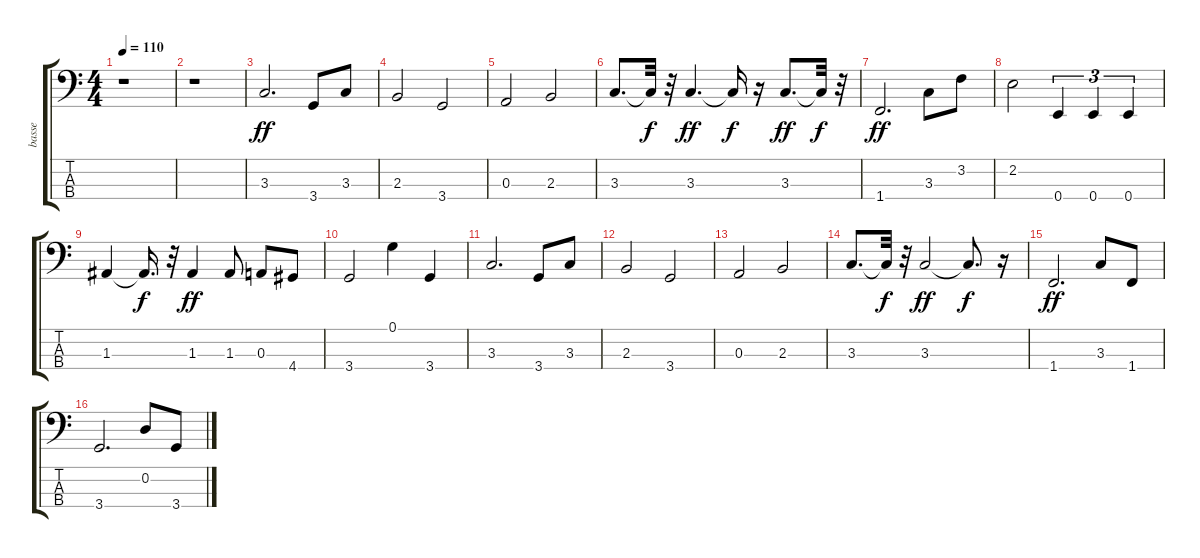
\track ("basse" "basse") {instrument electricbassfinger}
\staff {score tabs}
\tuning (G2 D2 A1 E1) {hide}
\ts (4 4)
\tempo 110
\clef f4
\ks c
r.1{dy ff instrument electricbassfinger} |
r.1 |
3.3.2{d} 3.4.8 3.3.8 |
2.3.2 3.4.2 |
0.3.2 2.3.2 |
3.3.8{d} 3.3{t}.32{dy f} r.32 3.3.4{d dy ff} 3.3{t}.16{dy f} r.16 3.3.8{d dy ff} 3.3{t}.32{dy f} r.32 |
1.4.2{d dy ff} 3.3.8 3.2.8 |
2.2.2 0.4.4{tu (3 2)} 0.4.4{tu (3 2)} 0.4.4{tu (3 2)} |
1.3.4 1.3{t}.16{d dy f} r.32 1.3.4{dy ff} 1.3.8 0.3.8 4.4.8 |
3.4.2 0.1.4 3.4.4 |
3.3.2{d} 3.4.8 3.3.8 |
2.3.2 3.4.2 |
0.3.2 2.3.2 |
3.3.8{d} 3.3{t}.32{dy f} r.32 3.3.2{dy ff} 3.3{t}.8{d dy f} r.16 |
1.4.2{d dy ff} 3.3.8 1.4.8 |
3.4.2{d} 0.2.8 3.4.8
